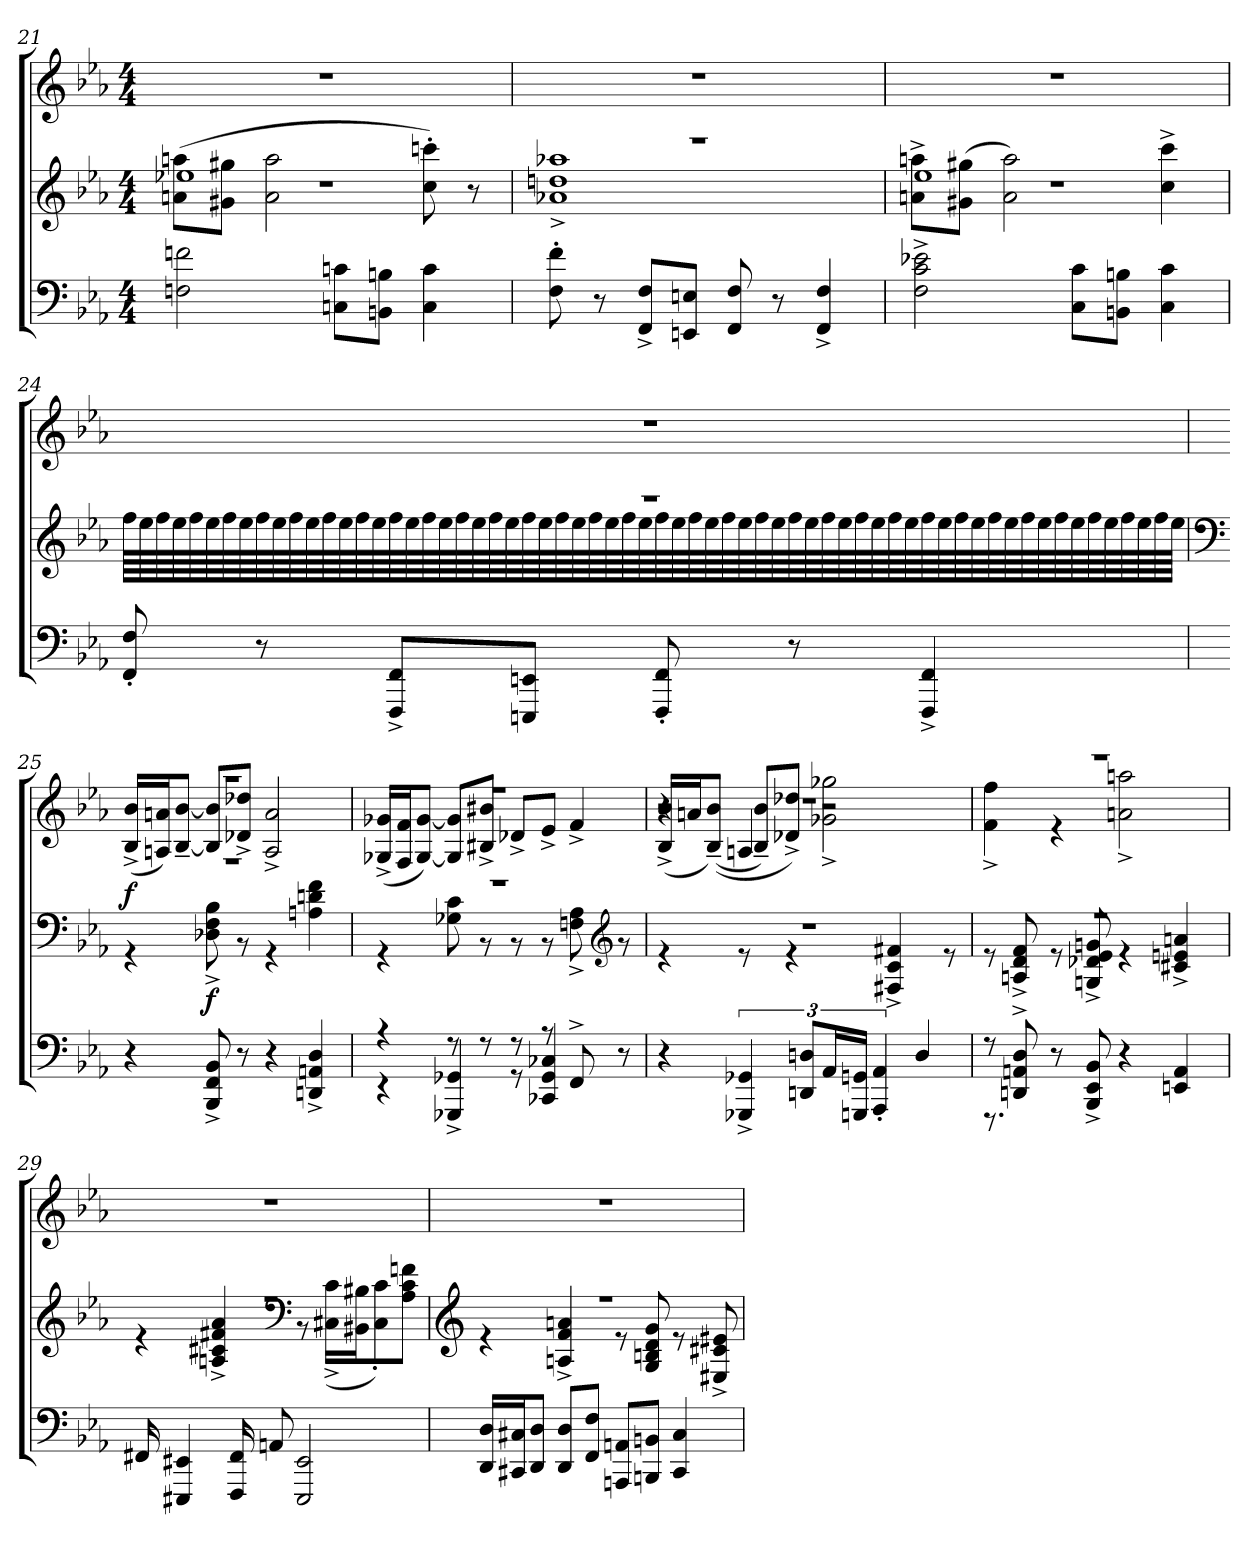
**kern	**kern	**dynam	**kern
*part2	*part2	*part2	*part1
*staff3	*staff2	*staff2/3	*staff1
*clefF4	*clefG2	*	*clefG2
*k[b-e-a-]	*k[b-e-a-]	*	*k[b-e-a-]
*M4/4	*M4/4	*	*M4/4
=21	=21	=21	=21
*	*^	*	*
*	*	*^	*	*
2Fn\ 2fn\	1r	1ee-X	(>8an\ 8aan\L	.	1r
.	.	.	8g#X\ 8gg#X\J	.	.
.	.	.	2a\ 2aa\	.	.
8Cn\ 8cn\L	.	.	.	.	.
8BBn\ 8Bn\J	.	.	.	.	.
4C\ 4c\	.	.	8cc\' 8cccn\')	.	.
.	.	.	8r	.	.
*	*	*v	*v	*	*
=22	=22	=22	=22	=22
8F\' 8f\'	1r	1a-X^ 1ddn^ 1aa-X^	.	1r
8r	.	.	.	.
8FF/^ 8F/^L	.	.	.	.
8EEn/ 8En/J	.	.	.	.
8FF/ 8F/	.	.	.	.
8r	.	.	.	.
4FF/^ 4F/^	.	.	.	.
=23	=23	=23	=23	=23
*	*	*^	*	*
2F\^ 2c\^ 2e-X\^	1r	1ee-	8an\^ 8aan\^L	.	1r
.	.	.	(>8g#X\ 8gg#X\J	.	.
.	.	.	(>2a\ 2aa\)	.	.
8C\ 8c\L	.	.	.	.	.
8BBn\ 8Bn\J)	.	.	.	.	.
4C\ 4c\	.	.	4cc\^ 4ccc\^	.	.
*	*	*v	*v	*	*
=24	=24	=24	=24	=24
*	*tremolo	*	*	*
8FF/' 8F/'	1r	64ffLLLL	.	1r
.	.	64ee-	.	.
.	.	64ff	.	.
.	.	64ee-	.	.
.	.	64ff	.	.
.	.	64ee-	.	.
.	.	64ff	.	.
.	.	64ee-	.	.
8r	.	64ff	.	.
.	.	64ee-	.	.
.	.	64ff	.	.
.	.	64ee-	.	.
.	.	64ff	.	.
.	.	64ee-	.	.
.	.	64ff	.	.
.	.	64ee-	.	.
8FFF/^ 8FF/^L	.	64ff	.	.
.	.	64ee-	.	.
.	.	64ff	.	.
.	.	64ee-	.	.
.	.	64ff	.	.
.	.	64ee-	.	.
.	.	64ff	.	.
.	.	64ee-	.	.
8EEEn/ 8EEn/J	.	64ff	.	.
.	.	64ee-	.	.
.	.	64ff	.	.
.	.	64ee-	.	.
.	.	64ff	.	.
.	.	64ee-	.	.
.	.	64ff	.	.
.	.	64ee-	.	.
8FFF/' 8FF/'	.	64ff	.	.
.	.	64ee-	.	.
.	.	64ff	.	.
.	.	64ee-	.	.
.	.	64ff	.	.
.	.	64ee-	.	.
.	.	64ff	.	.
.	.	64ee-	.	.
8r	.	64ff	.	.
.	.	64ee-	.	.
.	.	64ff	.	.
.	.	64ee-	.	.
.	.	64ff	.	.
.	.	64ee-	.	.
.	.	64ff	.	.
.	.	64ee-	.	.
4FFF/^ 4FF/^	.	64ff	.	.
.	.	64ee-	.	.
.	.	64ff	.	.
.	.	64ee-	.	.
.	.	64ff	.	.
.	.	64ee-	.	.
.	.	64ff	.	.
.	.	64ee-	.	.
.	.	64ff	.	.
.	.	64ee-	.	.
.	.	64ff	.	.
.	.	64ee-	.	.
.	.	64ff	.	.
.	.	64ee-	.	.
.	.	64ff	.	.
.	.	64ee-JJJJ	.	.
*	*Xtremolo	*	*	*
=25	=25	=25	=25	=25
*	*clefF4	*	*	*
*	*	*	*	*^
!	!	!	!LO:DY:a	!	!
4r	1r	4r	f	1r	(<16B-/^ 16b-/^LL
.	.	.	.	.	.
.	.	.	.	.	.
.	.	.	.	.	.
.	.	.	.	.	16An/ 16an/J)
.	.	.	.	.	.
.	.	.	.	.	.
.	.	.	.	.	.
.	.	.	.	.	[8B-/~ [8b-/~J
.	.	.	.	.	.
.	.	.	.	.	.
.	.	.	.	.	.
.	.	.	.	.	.
.	.	.	.	.	.
.	.	.	.	.	.
.	.	.	.	.	.
!	!	!	!LO:DY:b	!	!
8BBB-/^ 8FF/^ 8BB-/^	.	8D-X\^ 8F\^ 8B-\^	f	.	8B-/] 8b-/]L
.	.	.	.	.	.
.	.	.	.	.	.
.	.	.	.	.	.
.	.	.	.	.	.
.	.	.	.	.	.
.	.	.	.	.	.
.	.	.	.	.	.
8r	.	8r	.	.	8d-X/^ 8dd-X/^J
.	.	.	.	.	.
.	.	.	.	.	.
.	.	.	.	.	.
.	.	.	.	.	.
.	.	.	.	.	.
.	.	.	.	.	.
.	.	.	.	.	.
4r	.	4r	.	.	2A/^ 2a/^
4DDn/^ 4AAn/^ 4D/^	.	4An\ 4dn\ 4f\	.	.	.
=26	=26	=26	=26	=26	=26
*^	*	*	*	*	*
4r	4r	1r	4r	.	1r	(<16G-X/^ 16g-X/^LL
.	.	.	.	.	.	16F/ 16f/J
.	.	.	.	.	.	[8G-/ [8g-/J)
8r	4GGG-X/^ 4GG-X/^	.	8G-X\ 8c\	.	.	8G-/] 8g-/]L
8r	.	.	8r	.	.	8B#X/^ 8b#X/^J
8r	8r	.	8r	.	.	8d-X^/L
8r	4CC-X/ 4GG-/ 4C-X/	.	8r	.	.	8e-^/J
8FF^/	.	.	8Fn\^ 8A-\^	.	.	4f^/
*	*	*clefG2	*	*	*	*
8r	8ryy	.	8r	.	.	.
*v	*v	*	*	*	*	*
=27	=27	=27	=27	=27	=27
*	*	*	*	*^	*^
4r	1r	4r	.	1r	2r	4r	(<16B-/^ 16b-/^LL
.	.	.	.	.	.	.	16an/J
.	.	.	.	.	.	.	(<(>8B-/~ 8b-/~J)
6GGG-X/^ 6GG-X/^	.	8r	.	.	.	4An/	8B-/~ 8b-/~L)
.	.	4r	.	.	.	.	8d-X/^ 8dd-X/^J)
12DDn/ 12Dn/L	.	.	.	.	.	.	.
24AA-/L	.	.	.	.	2g-X\^ 2gg-X\^	2ryy	2r
24GGGn/ 24GGn/JJ	.	.	.	.	.	.	.
6AAA-/' 6AA-/'	.	.	.	.	.	.	.
.	.	4F#X/^ 4c/^ 4f#X/^	.	.	.	.	.
4D/	.	.	.	.	.	.	.
.	.	8r	.	.	.	.	.
*	*	*	*	*	*v	*v	*v
=28	=28	=28	=28	=28	=28
*^	*	*	*	*	*
8r	8.r	1r	8r	.	1r	4f\^ 4ff\^
8DDn/^ 8AAn/^ 8D/^	.	.	8An/^ 8d/^ 8f/^	.	.	.
.	2ryy	.	.	.	.	.
8r	.	.	8r	.	.	4r
8BBB-/^ 8EE-/^ 8BB-/^	.	.	8Gn/^ 8d-X/^ 8e-/^ 8gn/^	.	.	.
4r	.	.	4r	.	.	2an\<^ 2aan\<^
.	4ryy	.	.	.	.	.
4EEn/ 4AA/	.	.	4c#X/^ 4en/^ 4an/^	.	.	.
.	16ryy	.	.	.	.	.
*v	*v	*	*	*	*v	*v
=29	=29	=29	=29	=29
16FF#X/	1r	4r	.	1r
4EEE#X/ 4EE#X/	.	.	.	.
.	.	4An/^ 4c#X/^ 4f#X/^ 4a-/^	.	.
16FFF/ 16FF#/	.	.	.	.
8AAn/	.	.	.	.
*	*clefF4	*	*	*
2EEE#/ 2EE#/	.	8r	.	.
.	.	(>16C#X\^ 16c#\^LL	.	.
.	.	16BB#X\ 16B#X\J	.	.
.	.	8C#\' 8c#\')	.	.
.	.	8A\ 8c#\ 8fn\J	.	.
=30	=30	=30	=30	=30
*	*clefG2	*	*	*
16DD/ 16D/LL	1r	4r	.	1r
16CC#X/ 16C#X/J	.	.	.	.
8DD/ 8D/J	.	.	.	.
8DD/ 8D/L	.	4An/^ 4f/^ 4an/^	.	.
8FF/ 8F/J	.	.	.	.
8AAAn/ 8AAn/L	.	8r	.	.
8BBBn/ 8BBn/J	.	8G/ 8Bn/ 8d/ 8g/	.	.
4CC#/ 4C#/	.	8r	.	.
.	.	8E#X/^ 8c#X/^ 8e#X/^	.	.
*	*v	*v	*	*
=	=	=	=
*-	*-	*-	*-
